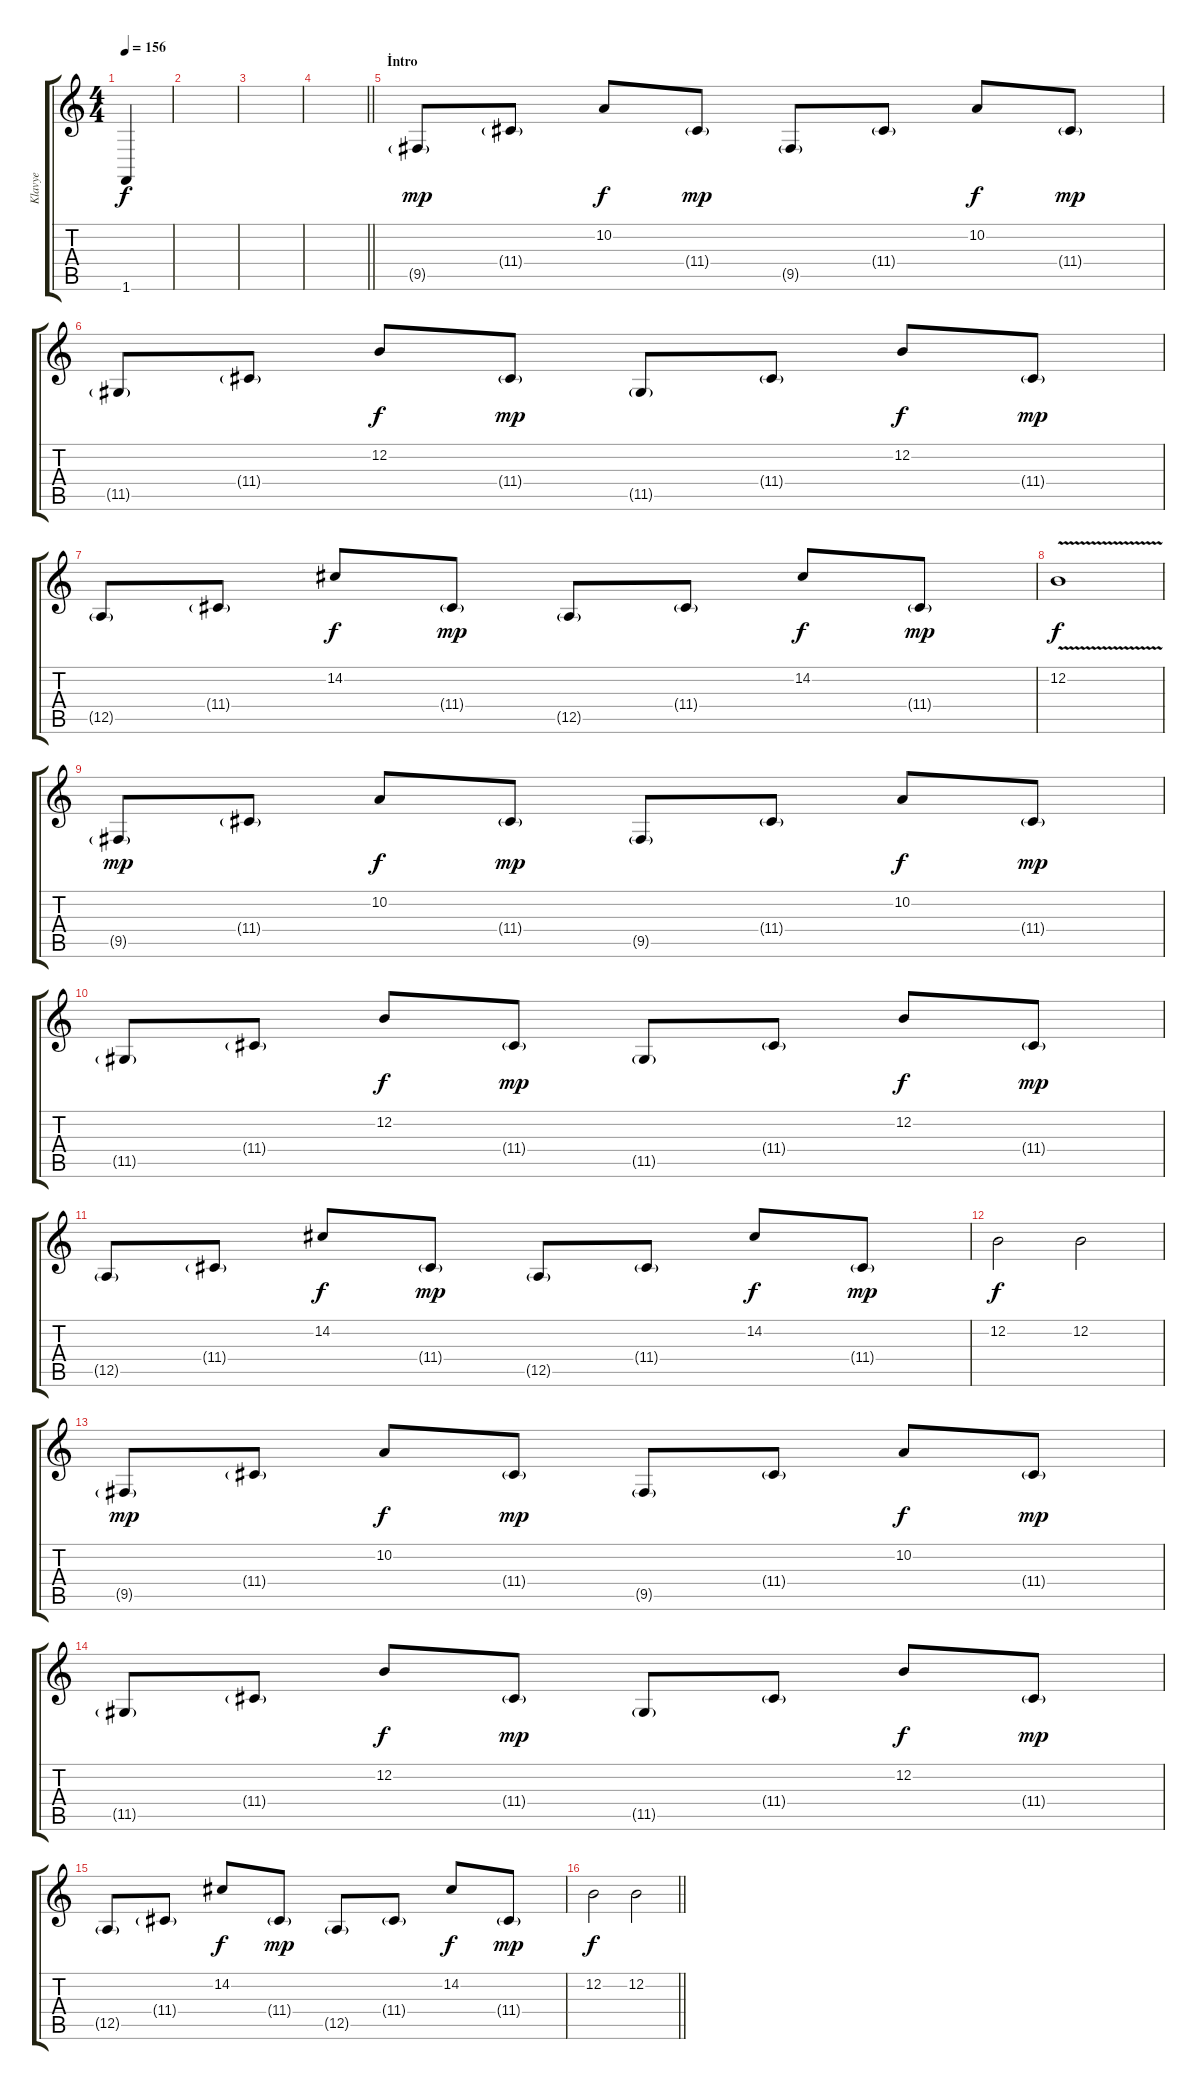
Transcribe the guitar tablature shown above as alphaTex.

\track ("Klavye" "Klavye") {instrument lead4chiff}
\staff {score tabs}
\tuning (E4 B3 G3 D3 A2 E2) {hide}
\ts (4 4)
\tempo 156
\clef g2
\ks c
1.6.4{dy f} |
|
|
\barLineRight lightlight
|
\section ("" "İntro")
9.5{g}.8{dy mp} 11.4{g}.8 10.2.8{dy f} 11.4{g}.8{dy mp} 9.5{g}.8 11.4{g}.8 10.2.8{dy f} 11.4{g}.8{dy mp} |
11.5{g}.8 11.4{g}.8 12.2.8{dy f} 11.4{g}.8{dy mp} 11.5{g}.8 11.4{g}.8 12.2.8{dy f} 11.4{g}.8{dy mp} |
12.5{g}.8 11.4{g}.8 14.2.8{dy f} 11.4{g}.8{dy mp} 12.5{g}.8 11.4{g}.8 14.2.8{dy f} 11.4{g}.8{dy mp} |
12.2{v}.1{dy f} |
9.5{g}.8{dy mp} 11.4{g}.8 10.2.8{dy f} 11.4{g}.8{dy mp} 9.5{g}.8 11.4{g}.8 10.2.8{dy f} 11.4{g}.8{dy mp} |
11.5{g}.8 11.4{g}.8 12.2.8{dy f} 11.4{g}.8{dy mp} 11.5{g}.8 11.4{g}.8 12.2.8{dy f} 11.4{g}.8{dy mp} |
12.5{g}.8 11.4{g}.8 14.2.8{dy f} 11.4{g}.8{dy mp} 12.5{g}.8 11.4{g}.8 14.2.8{dy f} 11.4{g}.8{dy mp} |
12.2.2{dy f} 12.2.2 |
9.5{g}.8{dy mp} 11.4{g}.8 10.2.8{dy f} 11.4{g}.8{dy mp} 9.5{g}.8 11.4{g}.8 10.2.8{dy f} 11.4{g}.8{dy mp} |
11.5{g}.8 11.4{g}.8 12.2.8{dy f} 11.4{g}.8{dy mp} 11.5{g}.8 11.4{g}.8 12.2.8{dy f} 11.4{g}.8{dy mp} |
12.5{g}.8 11.4{g}.8 14.2.8{dy f} 11.4{g}.8{dy mp} 12.5{g}.8 11.4{g}.8 14.2.8{dy f} 11.4{g}.8{dy mp} |
\barLineRight lightlight
12.2.2{dy f} 12.2.2
